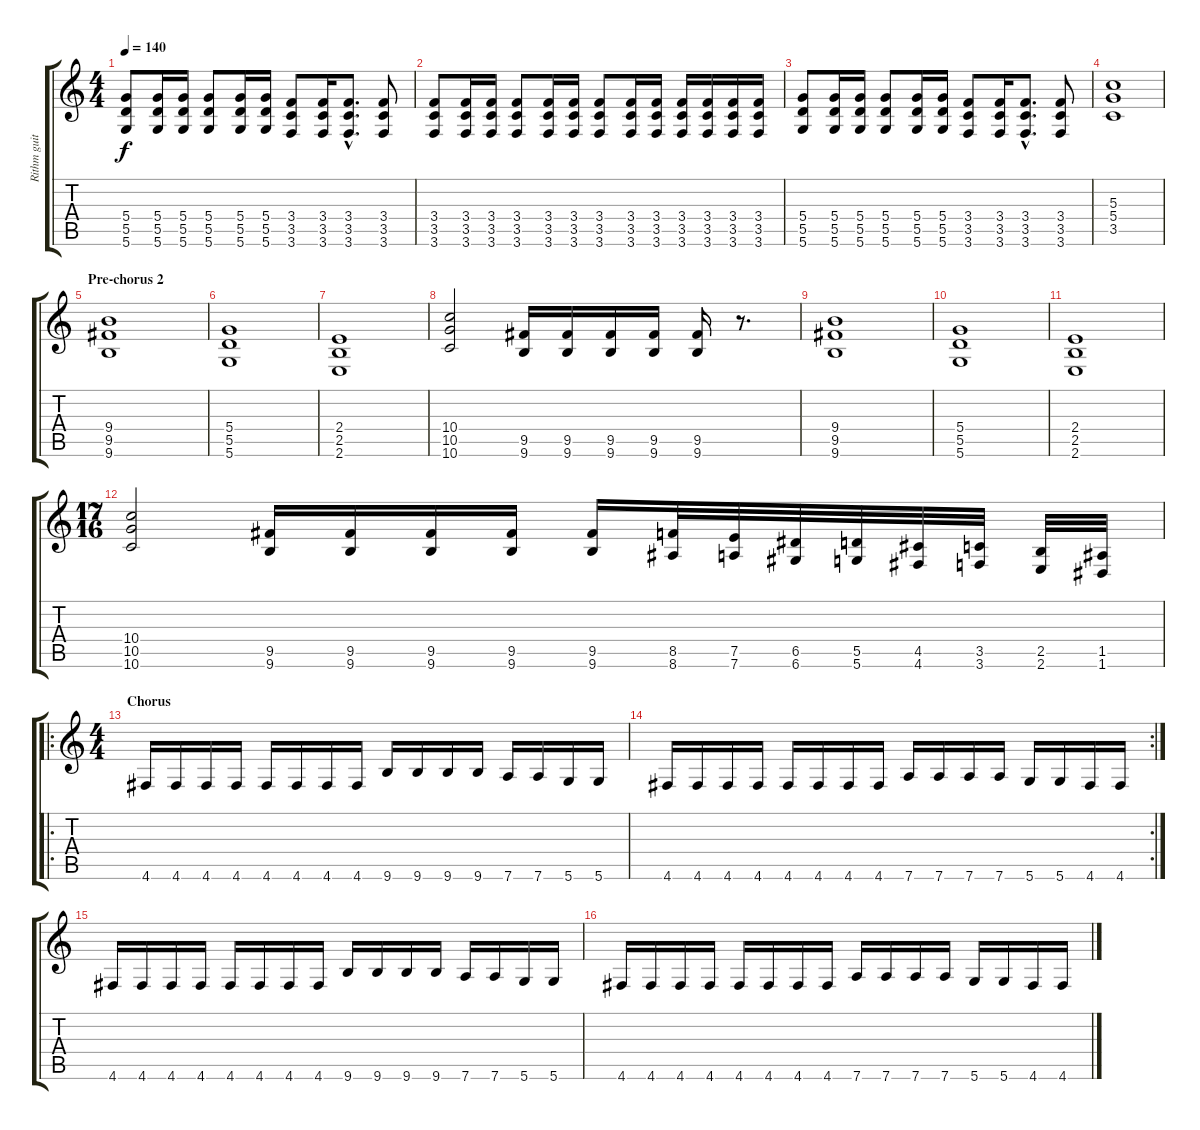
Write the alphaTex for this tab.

\track ("Rithm guitar" "Rithm guit") {instrument distortionguitar}
\staff {score tabs}
\tuning (E4 B3 G3 D3 A2 D2) {hide}
\ts (4 4)
\tempo 140
\clef g2
\ks c
(5.4 5.5 5.6).8{dy f} (5.4 5.5 5.6).16 (5.4 5.5 5.6).16 (5.4 5.5 5.6).8 (5.4 5.5 5.6).16 (5.4 5.5 5.6).16 (3.4 3.5 3.6).8 (3.4 3.5 3.6).16 (3.4{hac} 3.5{hac} 3.6{hac}).8{d} (3.4 3.5 3.6).8 |
(3.4 3.5 3.6).8 (3.4 3.5 3.6).16 (3.4 3.5 3.6).16 (3.4 3.5 3.6).8 (3.4 3.5 3.6).16 (3.4 3.5 3.6).16 (3.4 3.5 3.6).8 (3.4 3.5 3.6).16 (3.4 3.5 3.6).16 (3.4 3.5 3.6).16 (3.4 3.5 3.6).16 (3.4 3.5 3.6).16 (3.4 3.5 3.6).16 |
(5.4 5.5 5.6).8 (5.4 5.5 5.6).16 (5.4 5.5 5.6).16 (5.4 5.5 5.6).8 (5.4 5.5 5.6).16 (5.4 5.5 5.6).16 (3.4 3.5 3.6).8 (3.4 3.5 3.6).16 (3.4{hac} 3.5{hac} 3.6{hac}).8{d} (3.4 3.5 3.6).8 |
(5.3 5.4 3.5).1 |
\section ("" "Pre-chorus 2")
(9.4 9.5 9.6).1 |
(5.4 5.5 5.6).1 |
(2.4 2.5 2.6).1 |
(10.4 10.5 10.6).2 (9.5 9.6).16 (9.5 9.6).16 (9.5 9.6).16 (9.5 9.6).16 (9.5 9.6).16 r.8{d} |
(9.4 9.5 9.6).1 |
(5.4 5.5 5.6).1 |
(2.4 2.5 2.6).1 |
\ts (17 16)
(10.4 10.5 10.6).2 (9.5 9.6).16 (9.5 9.6).16 (9.5 9.6).16 (9.5 9.6).16 (9.5 9.6).16 (8.5 8.6).32 (7.5 7.6).32 (6.5 6.6).32 (5.5 5.6).32 (4.5 4.6).32 (3.5 3.6).32 (2.5 2.6).32 (1.5 1.6).32 |
\ro
\ts (4 4)
\section ("" "Chorus")
4.6.16 4.6.16 4.6.16 4.6.16 4.6.16 4.6.16 4.6.16 4.6.16 9.6.16 9.6.16 9.6.16 9.6.16 7.6.16 7.6.16 5.6.16 5.6.16 |
\rc 2
4.6.16 4.6.16 4.6.16 4.6.16 4.6.16 4.6.16 4.6.16 4.6.16 7.6.16 7.6.16 7.6.16 7.6.16 5.6.16 5.6.16 4.6.16 4.6.16 |
4.6.16 4.6.16 4.6.16 4.6.16 4.6.16 4.6.16 4.6.16 4.6.16 9.6.16 9.6.16 9.6.16 9.6.16 7.6.16 7.6.16 5.6.16 5.6.16 |
4.6.16 4.6.16 4.6.16 4.6.16 4.6.16 4.6.16 4.6.16 4.6.16 7.6.16 7.6.16 7.6.16 7.6.16 5.6.16 5.6.16 4.6.16 4.6.16
